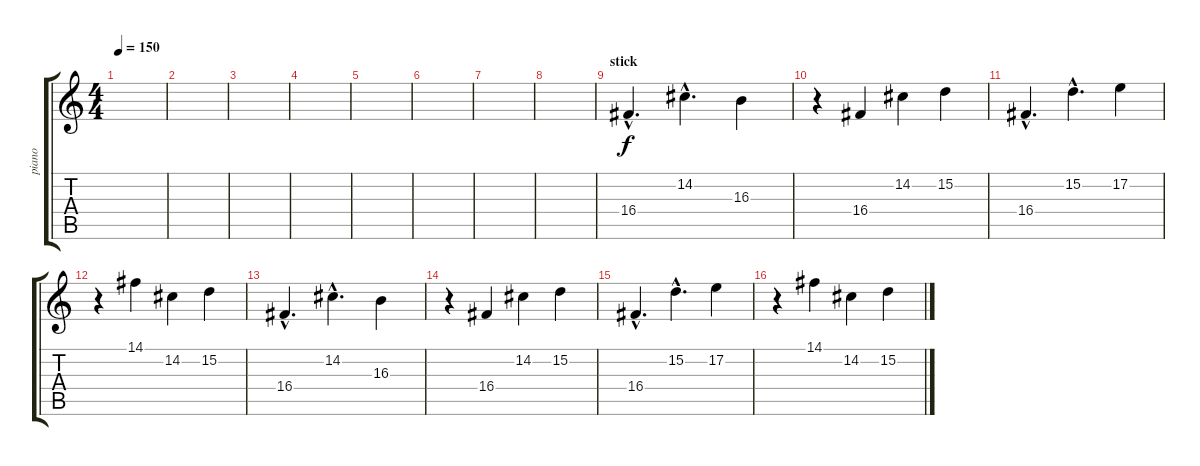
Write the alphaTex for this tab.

\track ("piano" "piano") {instrument honkytonkpiano}
\staff {score tabs}
\tuning (E4 B3 G3 D3 A2 E2) {hide}
\ts (4 4)
\tempo 150
\clef g2
\ks c
|
|
|
|
|
|
|
|
\section ("" "stick")
16.4{hac}.4{d} 14.2{hac}.4{d} 16.3.4 |
r.4 16.4.4 14.2.4 15.2.4 |
16.4{hac}.4{d} 15.2{hac}.4{d} 17.2.4 |
r.4 14.1.4 14.2.4 15.2.4 |
16.4{hac}.4{d} 14.2{hac}.4{d} 16.3.4 |
r.4 16.4.4 14.2.4 15.2.4 |
16.4{hac}.4{d} 15.2{hac}.4{d} 17.2.4 |
r.4 14.1.4 14.2.4 15.2.4
